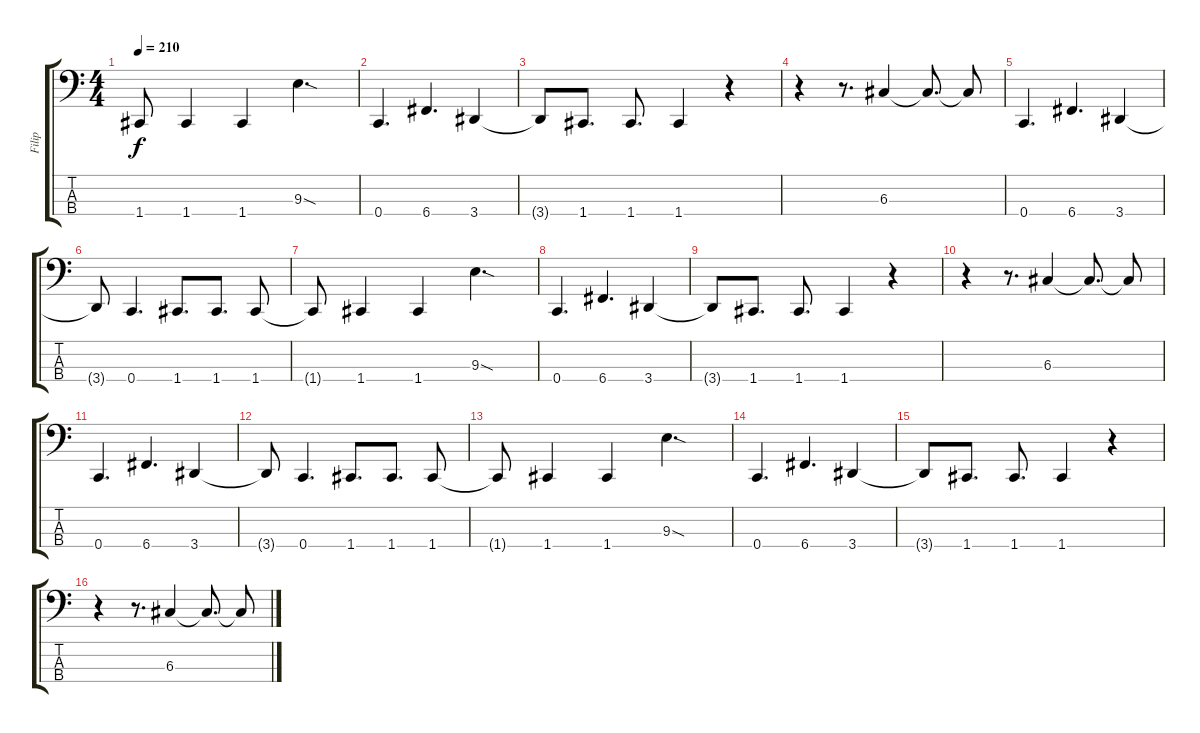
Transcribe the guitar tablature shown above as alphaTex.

\track ("Filip" "Filip") {instrument electricbasspick}
\staff {score tabs}
\tuning (F2 C2 G1 C1) {hide}
\ts (4 4)
\tempo 210
\clef f4
\ks c
1.4{t}.8{dy f} 1.4.4 1.4.4 9.3{sod}.4{d} |
0.4.4{d} 6.4.4{d} 3.4.4 |
3.4{t}.8 1.4.8{d} 1.4.8{d} 1.4.4 r.4 |
r.4 r.8{d} 6.3.4 6.3{t}.8{d} 6.3{t}.8 |
0.4.4{d} 6.4.4{d} 3.4.4 |
3.4{t}.8 0.4.4{d} 1.4.8{d} 1.4.8{d} 1.4.8 |
1.4{t}.8 1.4.4 1.4.4 9.3{sod}.4{d} |
0.4.4{d} 6.4.4{d} 3.4.4 |
3.4{t}.8 1.4.8{d} 1.4.8{d} 1.4.4 r.4 |
r.4 r.8{d} 6.3.4 6.3{t}.8{d} 6.3{t}.8 |
0.4.4{d} 6.4.4{d} 3.4.4 |
3.4{t}.8 0.4.4{d} 1.4.8{d} 1.4.8{d} 1.4.8 |
1.4{t}.8 1.4.4 1.4.4 9.3{sod}.4{d} |
0.4.4{d} 6.4.4{d} 3.4.4 |
3.4{t}.8 1.4.8{d} 1.4.8{d} 1.4.4 r.4 |
r.4 r.8{d} 6.3.4 6.3{t}.8{d} 6.3{t}.8
